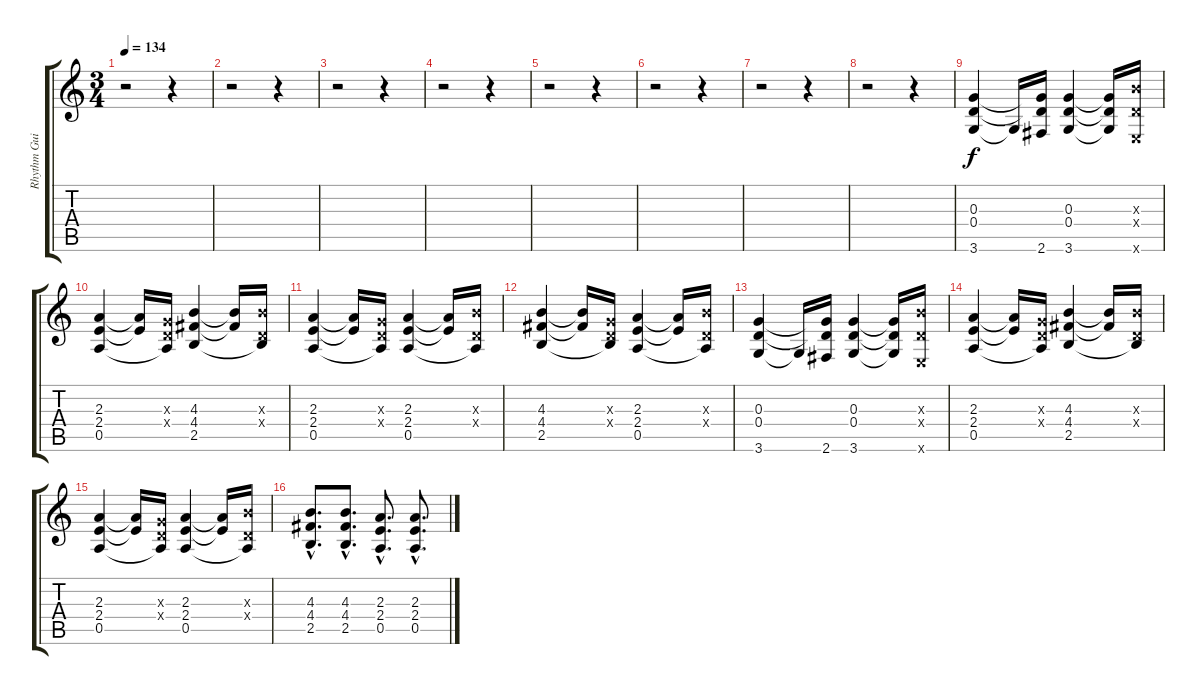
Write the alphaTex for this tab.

\track ("Rhythm Guitar 2" "Rhythm Gui") {instrument overdrivenguitar}
\staff {score tabs}
\tuning (E4 B3 G3 D3 A2 E2) {hide}
\ts (3 4)
\tempo 134
\clef g2
\ks c
r.2{dy f} r.4 |
r.2 r.4 |
r.2 r.4 |
r.2 r.4 |
r.2 r.4 |
r.2 r.4 |
r.2 r.4 |
r.2 r.4 |
(0.3 0.4 3.6).4 3.6{t}.16 (0.3{t} 0.4{t} 2.6).16 (0.3 0.4 3.6).4 (0.3{t} 0.4{t} 3.6{t}).16 (4.3{x} 0.4{x} 0.6{x}).16 |
(2.3 2.4 0.5).4 (2.3{t} 2.4{t}).16 (0.3{x} 0.4{x} 0.5{t}).16 (4.3 4.4 2.5).4 (4.3{t} 4.4{t}).16 (4.3{x} 0.4{x} 2.5{t}).16 |
(2.3 2.4 0.5).4 (2.3{t} 2.4{t}).16 (0.3{x} 0.4{x} 0.5{t}).16 (2.3 2.4 0.5).4 (2.3{t} 2.4{t}).16 (4.3{x} 0.4{x} 0.5{t}).16 |
(4.3 4.4 2.5).4 (4.3{t} 4.4{t}).16 (0.3{x} 0.4{x} 2.5{t}).16 (2.3 2.4 0.5).4 (2.3{t} 2.4{t}).16 (4.3{x} 0.4{x} 0.5{t}).16 |
(0.3 0.4 3.6).4 3.6{t}.16 (0.3{t} 0.4{t} 2.6).16 (0.3 0.4 3.6).4 (0.3{t} 0.4{t} 3.6{t}).16 (4.3{x} 0.4{x} 0.6{x}).16 |
(2.3 2.4 0.5).4 (2.3{t} 2.4{t}).16 (0.3{x} 0.4{x} 0.5{t}).16 (4.3 4.4 2.5).4 (4.3{t} 4.4{t}).16 (4.3{x} 0.4{x} 2.5{t}).16 |
(2.3 2.4 0.5).4 (2.3{t} 2.4{t}).16 (0.3{x} 0.4{x} 0.5{t}).16 (2.3 2.4 0.5).4 (2.3{t} 2.4{t}).16 (4.3{x} 0.4{x} 0.5{t}).16 |
(4.3{hac} 4.4{hac} 2.5{hac}).8{d} (4.3{hac} 4.4{hac} 2.5{hac}).8{d} (2.3{hac} 2.4{hac} 0.5{hac}).8{d} (2.3{hac} 2.4{hac} 0.5{hac}).8{d}
